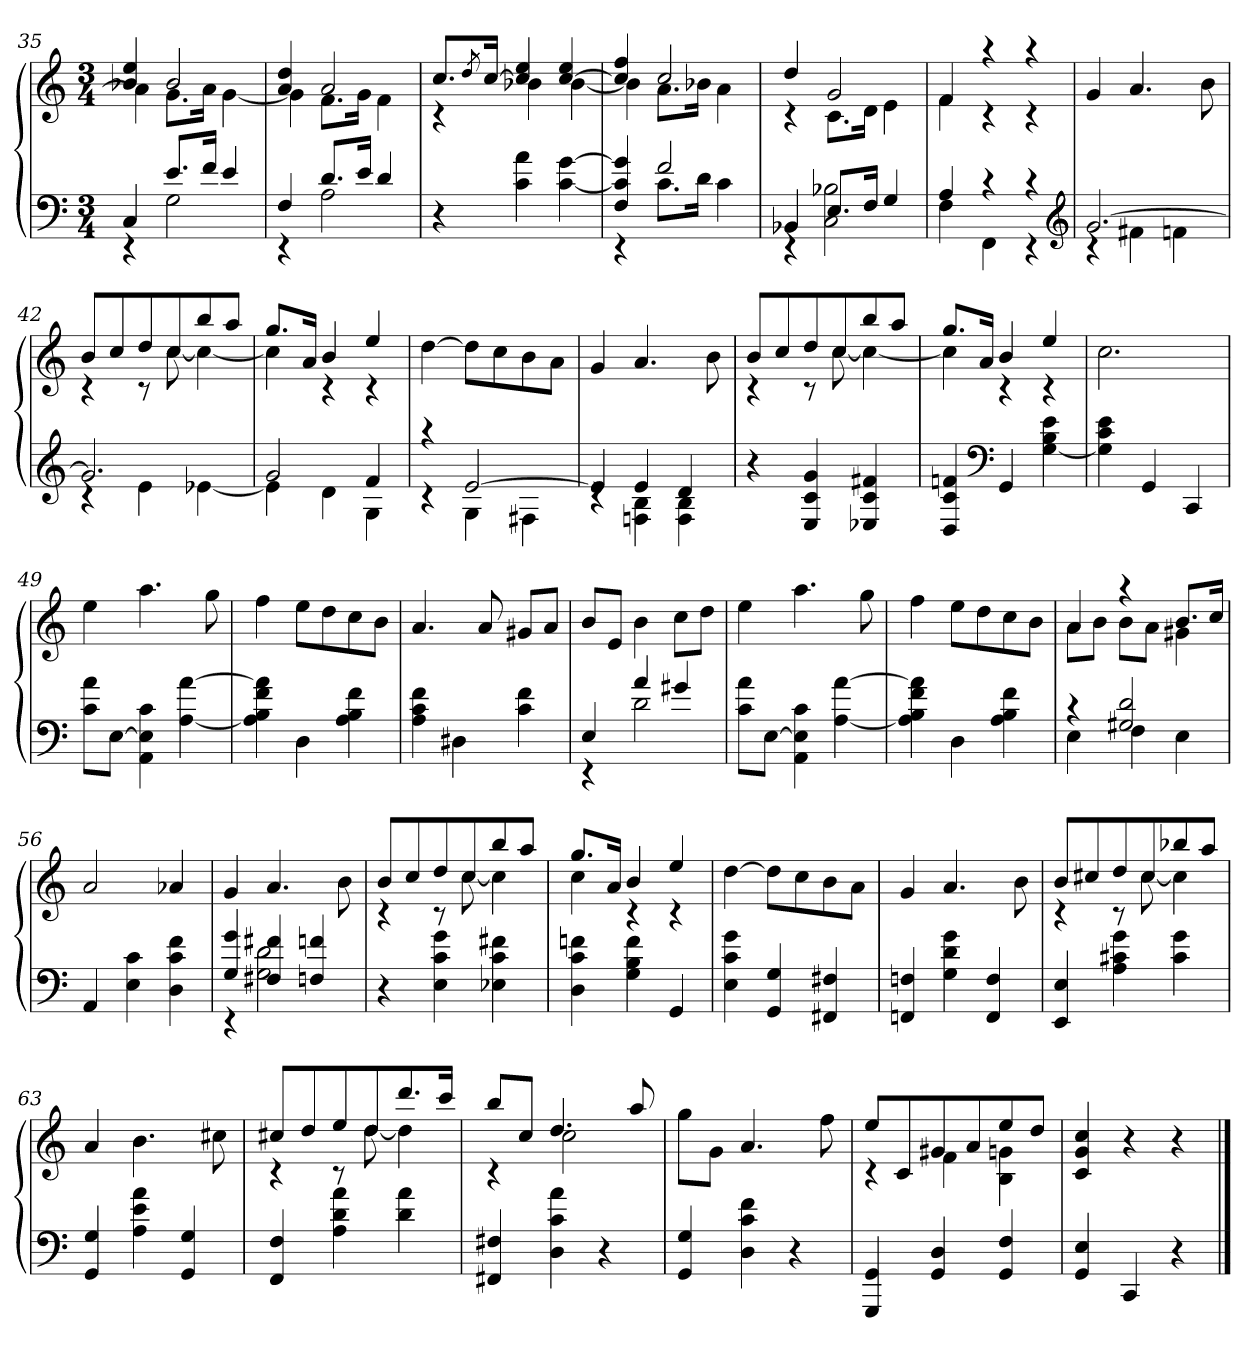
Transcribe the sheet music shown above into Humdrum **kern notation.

**kern	**kern
*part1	*part1
*staff2	*staff1
*clefF4	*clefG2
*k[]	*k[]
*C:	*C:
*M3/4	*M3/4
=35	=35
*^	*^
4C	4rEE	4b-X 4ee	4a]
8.eL	2G	2b-	8.gL
16fJk	.	.	16aJk
4e	.	.	[4g
=36	=36	=36	=36
4F	4rEE	4a 4dd	4g]
8.dL	2A	2a	8.fL
16eJk	.	.	16gJk
4d	.	.	4f
*v	*v	*	*
=37	=37	=37
4r	8.ccL	4rc
.	8qdd/	.
.	[16ccJk	.
4c 4a	4cc] 4ee	4b-X
[4c [4g	[4cc 4ee	[4b-
=38	=38	=38
*^	*	*
4F 4c] 4g]	4rEE	4cc] 4ff	4b-]
2f	8.cL	2cc	8.aL
.	16dJk	.	16b-XJk
.	4c	.	4a
=39	=39	=39	=39
4BB-X	4rEE	4dd	4rc
8.EL	2C 2B-X	2g	8.cL
16FJk	.	.	16dJk
4G	.	.	4e
=40	=40	=40	=40
4A	4F	4f	4f
4rc	4FF	4raa	4rc
4rc	4rEE	4raa	4rc
*	*	*v	*v
*clefG2	*	*
=41	=41	=41
[2.g	4rc	4g
.	4f#X	4.a
.	4fn	.
.	.	8b
=42	=42	=42
*	*	*^
2.g]	4rc	8bL	4rc
.	.	8cc	.
.	4e	8dd	8rc
.	.	8cc	[8cc
.	[4e-X	8bb	4cc_
.	.	8aaJ	.
=43	=43	=43	=43
2g	4e-]	8.ggL	4cc]
.	.	16aJk	.
.	4d	4b	4rc
4f	4G	4ee	4rc
*	*	*v	*v
=44	=44	=44
4raa	4rc	[4dd
[2e	4G	8ddL]
.	.	8cc
.	4F#X	8b
.	.	8aJ
=45	=45	=45
4e]	4rc	4g
4e	4Fn 4B	4.a
4d	4F 4B	.
.	.	8b
*v	*v	*
=46	=46
*	*^
4r	8bL	4rc
.	8cc	.
4E 4c 4g	8dd	8rc
.	8cc	[8cc
4E-X 4c 4f#X	8bb	4cc_
.	8aaJ	.
=47	=47	=47
4D 4c 4fn	8.ggL	4cc]
.	16aJk	.
*clefF4	*	*
4GG	4b	4rc
[4G 4B 4e	4ee	4rc
*	*v	*v
=48	=48
4G] 4c 4e	2.cc
4GG	.
4CC	.
=49	=49
8c 8aL	4ee
[8EJ	.
4AA 4E] 4c	4.aa
[4A [4a	.
.	8gg
=50	=50
4A] 4B 4f 4a]	4ff
4D	8eeL
.	8dd
4A 4B 4f	8cc
.	8bJ
=51	=51
4A 4c 4f	4.a
4D#X	.
.	8a
4c 4f	8g#XL
.	8aJ
=52	=52
*^	*
4E	4rEE	8bL
.	.	8eJ
4a	2d	4b
4g#X	.	8ccL
.	.	8ddJ
*v	*v	*
=53	=53
8c 8aL	4ee
[8EJ	.
4AA 4E] 4c	4.aa
[4A [4a	.
.	8gg
=54	=54
4A] 4B 4f 4a]	4ff
4D	8eeL
.	8dd
4A 4B 4f	8cc
.	8bJ
=55	=55
*^	*^
4rc	4E	4a	8aL
.	.	.	8bJ
2G#X 2d	4F	4raa	8bL
.	.	.	8aJ
.	4E	8.bL	4g#X
.	.	16ccJk	.
*v	*v	*	*
*	*v	*v
=56	=56
4AA	2a
4E 4c	.
4D 4c 4f	4a-X
=57	=57
*^	*
4G 4g	4rEE	4g
4F#X 4f#X	2G 2d	4.a
4Fn 4fn	.	.
.	.	8b
*v	*v	*
=58	=58
*	*^
4r	8bL	4rc
.	8cc	.
4E 4c 4g	8dd	8rc
.	8cc	[8cc
4E-X 4c 4f#X	8bb	4cc]
.	8aaJ	.
=59	=59	=59
4D 4c 4fn	8.ggL	4cc
.	16aJk	.
4G 4B 4f	4b	4rc
4GG	4ee	4rc
*	*v	*v
=60	=60
4E 4c 4g	[4dd
4GG 4G	8ddL]
.	8cc
4FF#X 4F#X	8b
.	8aJ
=61	=61
4FFn 4Fn	4g
4G 4d 4g	4.a
4FF 4F	.
.	8b
=62	=62
*	*^
4EE 4E	8bL	4rc
.	8cc#X	.
4A 4c#X 4g	8dd	8rc
.	8cc#	[8cc#
4c# 4g	8bb-X	4cc#]
.	8aaJ	.
*	*v	*v
=63	=63
4GG 4G	4a
4A 4e 4a	4.b
4GG 4G	.
.	8cc#X
=64	=64
*	*^
4FF 4F	8cc#XL	4rc
.	8dd	.
4A 4d 4a	8ee	8rc
.	8dd	[8dd
4d 4a	8.ddd	4dd]
.	16cccJk	.
=65	=65	=65
4FF#X 4F#X	8bbL	4rc
.	8ccJ	.
4D 4c 4a	4.dd	2cc
4r	.	.
.	8aa	.
*	*v	*v
=66	=66
4GG 4G	8ggL
.	8gJ
4D 4c 4f	4.a
4r	.
.	8ff
=67	=67
*	*^
4GGG 4GG	8eeL	4rc
.	8c	.
4GG 4D	8g#X	4f
.	8a	.
4GG 4F	8ee	4B 4gn
.	8ddJ	.
*	*v	*v
=68	=68
4GG 4E	4c 4g 4cc
4CC	4r
4r	4r
==	==
*-	*-
